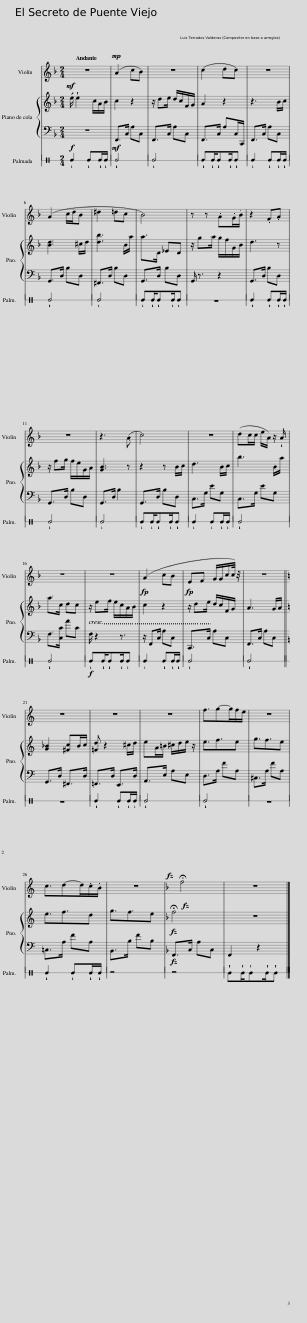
X:1
%%score 1 { 2 | 3 } 4
L:1/8
M:2/4
I:linebreak $
K:F
V:1 treble
V:2 treble
V:3 bass
V:4 perc stafflines=1
K:none
V:1
 z4[Q:1/4=92] |!mp! (A2 cB) | z4 | (c2 dc) | z4 |$ %5
 (A2 c/d/B | ^d2 =dc | B4) | z z .A.G/.B/ | z2 .F.A |$ %10
 z4 | z3 (A | c4) | z4 | (dc/c/ e/A/) z/ !wedge!A/ |$ %15
 z4 | z4 | (A2 cB | EF G/G/c/c/4) z/4 | z4 ||$ %20
[K:C] z4 | z4 | z4 | f3/2g-g/f/e/ | z4 |$ %25
 c3/2d-d/.c/.B/ | z4 |[K:F] !fermata!f4 | z4 |] %29
V:2
!mf! e/ !wedge!e2 c/A/B/ | c2 z2 | z/ de/ d/c/F/G/ | A2 z2 | z3 B/c/ |$ %5
 [Bd]3 ^c/d/ | [db]3 B/a/ | a>D _ED | z/ ga/ g/f/G/B/ | d3 z |$ %10
 z/ fg/ f/e/G/A/ | [GB]3 z | z2 z B/c/ | d3 B/c/ | b3 B/a/ |$ %15
 a>c dc | z/ ef/ e/c/A/B/ | c2 z2 | z/ de/ d/c/F/G/ | A3 G/A/ ||$ %20
[K:C] [G_B]2 [^Fc]B/c/ | [=Fd] z2 ^c/d/ | eA/=B/ ^c/d/e/ z/ | e3/2f3/2e | g3/2f3/2e |$ %25
 e3/2f3/2d | g3/2f3/2e |[K:F] !fermata!f4 | z4 |] %29
V:3
 z4 |!mf! F,,>C, A,C, | F,,>C, A,C, | F,,>C, A,C,/C,,/ | F,,>C, A,C, |$ %5
 G,,>D, B,D, | ^F,,>D, B,D, | G,,>D, B,D, | G,,/ z3/2 z2 | G,,>D, B,D, |$ %10
 G,,>D, B,D, | G,,>D, B,2 | G,,>D, B,D, | C,>G, EG, | C,>G, EG, |$ %15
 F,>[C,C] AC | F,/ z2 z3/2 | z/ F,,C,/ A,C, | C,,>C, A,C, | F,,>C, A,C, ||$ %20
[K:C] G,,>D, ^F,,>D, | =F,,>D, E,,>D, | A,,>E, A,E, | D,>A, FA, | ^C,>A, FA, |$ %25
 =C,>A, FA, | B,,>B, FB, |[K:F] F,,>C, A,C, | F,,2 z2 |] %29
V:4
[K:C]!f! !wedge!E2 !wedge!E!wedge!E/!wedge!E/ | !wedge!E4 | !wedge!E4 | !wedge!E!wedge!E/!wedge!E!wedge!E/!wedge!E | !wedge!E2 !wedge!E!wedge!E/!wedge!E/ |$ %5
 !wedge!E4 | !wedge!E4 | !wedge!E!wedge!E/!wedge!E!wedge!E/!wedge!E | z4 | !wedge!E2 !wedge!E!wedge!E/!wedge!E/ |$ %10
 !wedge!E4 | !wedge!E4 | !wedge!E!wedge!E/!wedge!E!wedge!E/!wedge!E | !wedge!E2 !wedge!E!wedge!E/!wedge!E/ | !wedge!E4 |$ %15
 !wedge!E4 |!f! !wedge!E!wedge!E/!wedge!E!wedge!E/!wedge!E | !wedge!E2 !wedge!E!wedge!E/!wedge!E/ | !wedge!E4 | !wedge!E4 ||$ %20
 z4 | !wedge!E2 !wedge!E!wedge!E/!wedge!E/ | !wedge!E4 | !wedge!E4 | z4 |$ %25
 !wedge!E2 !wedge!E!wedge!E/!wedge!E/ | z4 | z4 | !wedge!E!wedge!E/!wedge!E!wedge!E/!wedge!E |] %29
